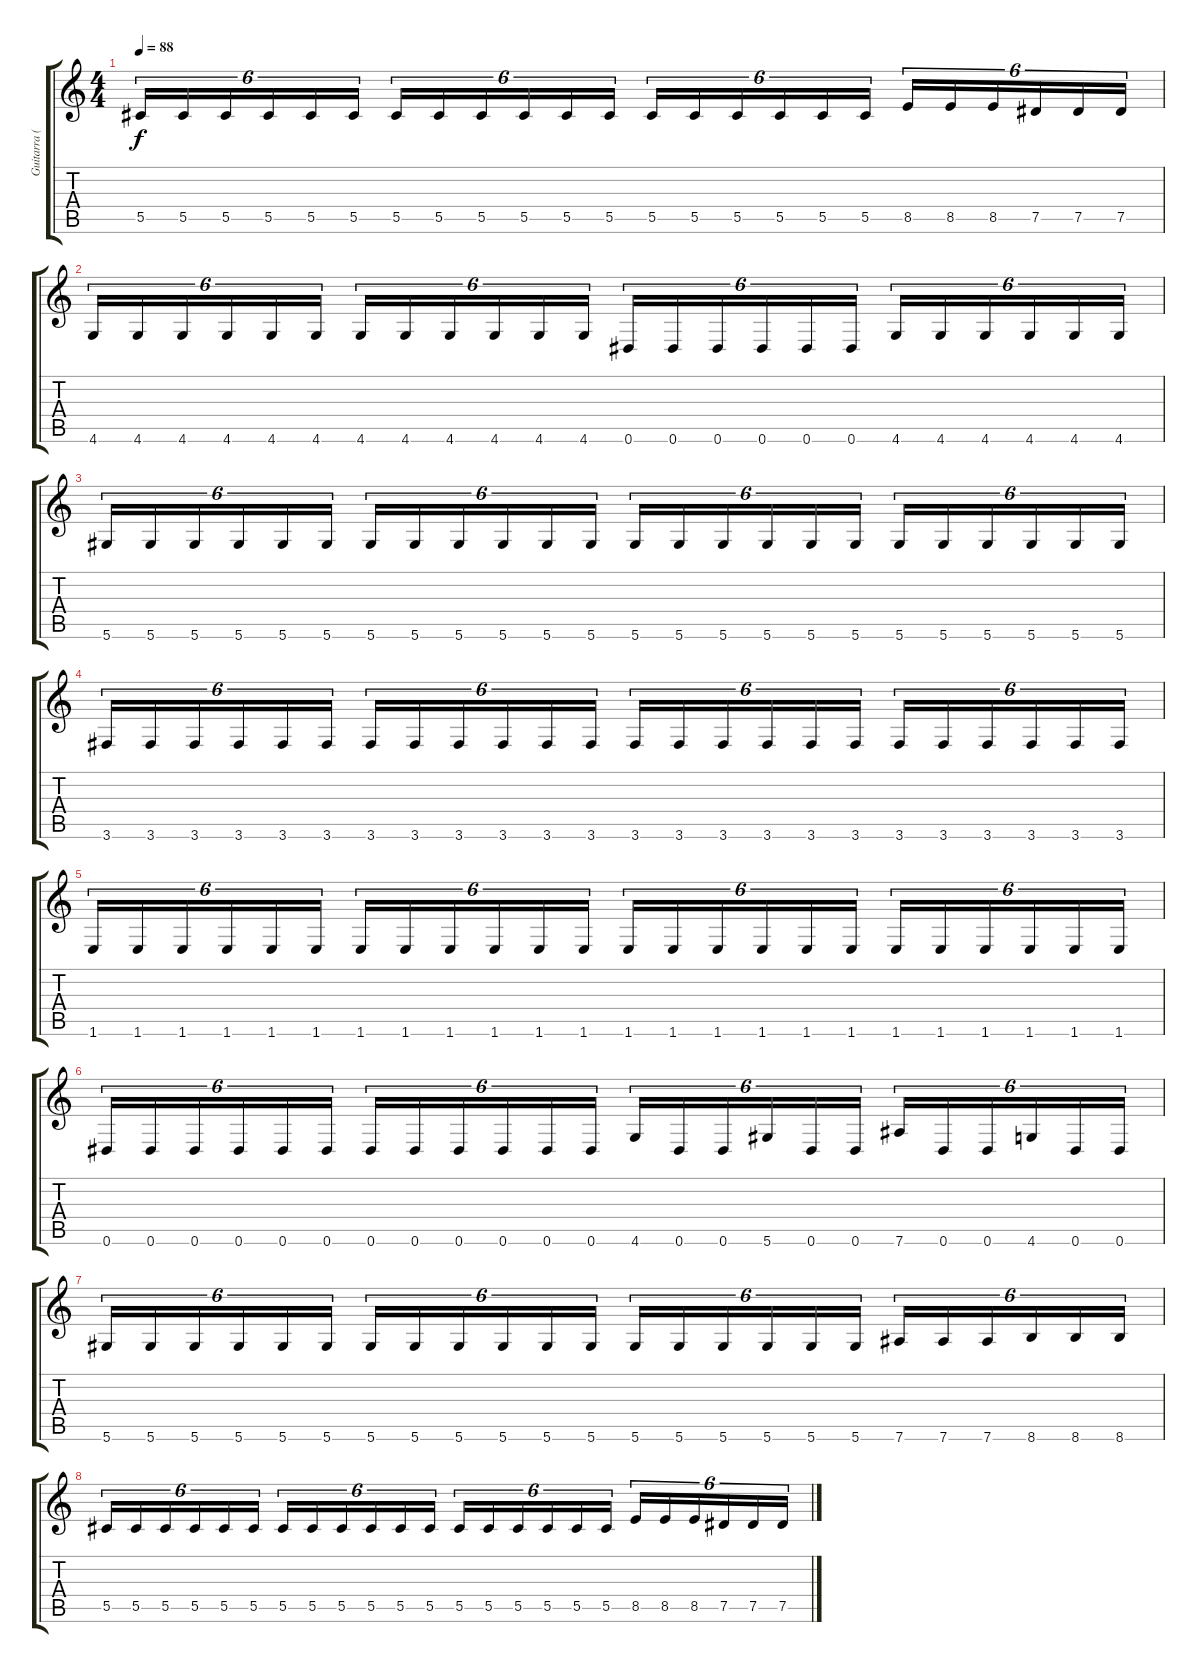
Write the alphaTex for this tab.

\track ("Guitarra (Giardino)" "Guitarra (") {instrument overdrivenguitar}
\staff {score tabs}
\tuning (Eb4 Bb3 Gb3 Db3 Ab2 Eb2) {hide}
\ts (4 4)
\tempo 88
\clef g2
\ks c
5.5.16{tu (6 4) dy f} 5.5.16{tu (6 4)} 5.5.16{tu (6 4)} 5.5.16{tu (6 4)} 5.5.16{tu (6 4)} 5.5.16{tu (6 4)} 5.5.16{tu (6 4)} 5.5.16{tu (6 4)} 5.5.16{tu (6 4)} 5.5.16{tu (6 4)} 5.5.16{tu (6 4)} 5.5.16{tu (6 4)} 5.5.16{tu (6 4)} 5.5.16{tu (6 4)} 5.5.16{tu (6 4)} 5.5.16{tu (6 4)} 5.5.16{tu (6 4)} 5.5.16{tu (6 4)} 8.5.16{tu (6 4)} 8.5.16{tu (6 4)} 8.5.16{tu (6 4)} 7.5.16{tu (6 4)} 7.5.16{tu (6 4)} 7.5.16{tu (6 4)} |
4.6.16{tu (6 4)} 4.6.16{tu (6 4)} 4.6.16{tu (6 4)} 4.6.16{tu (6 4)} 4.6.16{tu (6 4)} 4.6.16{tu (6 4)} 4.6.16{tu (6 4)} 4.6.16{tu (6 4)} 4.6.16{tu (6 4)} 4.6.16{tu (6 4)} 4.6.16{tu (6 4)} 4.6.16{tu (6 4)} 0.6.16{tu (6 4)} 0.6.16{tu (6 4)} 0.6.16{tu (6 4)} 0.6.16{tu (6 4)} 0.6.16{tu (6 4)} 0.6.16{tu (6 4)} 4.6.16{tu (6 4)} 4.6.16{tu (6 4)} 4.6.16{tu (6 4)} 4.6.16{tu (6 4)} 4.6.16{tu (6 4)} 4.6.16{tu (6 4)} |
5.6.16{tu (6 4)} 5.6.16{tu (6 4)} 5.6.16{tu (6 4)} 5.6.16{tu (6 4)} 5.6.16{tu (6 4)} 5.6.16{tu (6 4)} 5.6.16{tu (6 4)} 5.6.16{tu (6 4)} 5.6.16{tu (6 4)} 5.6.16{tu (6 4)} 5.6.16{tu (6 4)} 5.6.16{tu (6 4)} 5.6.16{tu (6 4)} 5.6.16{tu (6 4)} 5.6.16{tu (6 4)} 5.6.16{tu (6 4)} 5.6.16{tu (6 4)} 5.6.16{tu (6 4)} 5.6.16{tu (6 4)} 5.6.16{tu (6 4)} 5.6.16{tu (6 4)} 5.6.16{tu (6 4)} 5.6.16{tu (6 4)} 5.6.16{tu (6 4)} |
3.6.16{tu (6 4)} 3.6.16{tu (6 4)} 3.6.16{tu (6 4)} 3.6.16{tu (6 4)} 3.6.16{tu (6 4)} 3.6.16{tu (6 4)} 3.6.16{tu (6 4)} 3.6.16{tu (6 4)} 3.6.16{tu (6 4)} 3.6.16{tu (6 4)} 3.6.16{tu (6 4)} 3.6.16{tu (6 4)} 3.6.16{tu (6 4)} 3.6.16{tu (6 4)} 3.6.16{tu (6 4)} 3.6.16{tu (6 4)} 3.6.16{tu (6 4)} 3.6.16{tu (6 4)} 3.6.16{tu (6 4)} 3.6.16{tu (6 4)} 3.6.16{tu (6 4)} 3.6.16{tu (6 4)} 3.6.16{tu (6 4)} 3.6.16{tu (6 4)} |
1.6.16{tu (6 4)} 1.6.16{tu (6 4)} 1.6.16{tu (6 4)} 1.6.16{tu (6 4)} 1.6.16{tu (6 4)} 1.6.16{tu (6 4)} 1.6.16{tu (6 4)} 1.6.16{tu (6 4)} 1.6.16{tu (6 4)} 1.6.16{tu (6 4)} 1.6.16{tu (6 4)} 1.6.16{tu (6 4)} 1.6.16{tu (6 4)} 1.6.16{tu (6 4)} 1.6.16{tu (6 4)} 1.6.16{tu (6 4)} 1.6.16{tu (6 4)} 1.6.16{tu (6 4)} 1.6.16{tu (6 4)} 1.6.16{tu (6 4)} 1.6.16{tu (6 4)} 1.6.16{tu (6 4)} 1.6.16{tu (6 4)} 1.6.16{tu (6 4)} |
0.6.16{tu (6 4)} 0.6.16{tu (6 4)} 0.6.16{tu (6 4)} 0.6.16{tu (6 4)} 0.6.16{tu (6 4)} 0.6.16{tu (6 4)} 0.6.16{tu (6 4)} 0.6.16{tu (6 4)} 0.6.16{tu (6 4)} 0.6.16{tu (6 4)} 0.6.16{tu (6 4)} 0.6.16{tu (6 4)} 4.6.16{tu (6 4)} 0.6.16{tu (6 4)} 0.6.16{tu (6 4)} 5.6.16{tu (6 4)} 0.6.16{tu (6 4)} 0.6.16{tu (6 4)} 7.6.16{tu (6 4)} 0.6.16{tu (6 4)} 0.6.16{tu (6 4)} 4.6.16{tu (6 4)} 0.6.16{tu (6 4)} 0.6.16{tu (6 4)} |
5.6.16{tu (6 4)} 5.6.16{tu (6 4)} 5.6.16{tu (6 4)} 5.6.16{tu (6 4)} 5.6.16{tu (6 4)} 5.6.16{tu (6 4)} 5.6.16{tu (6 4)} 5.6.16{tu (6 4)} 5.6.16{tu (6 4)} 5.6.16{tu (6 4)} 5.6.16{tu (6 4)} 5.6.16{tu (6 4)} 5.6.16{tu (6 4)} 5.6.16{tu (6 4)} 5.6.16{tu (6 4)} 5.6.16{tu (6 4)} 5.6.16{tu (6 4)} 5.6.16{tu (6 4)} 7.6.16{tu (6 4)} 7.6.16{tu (6 4)} 7.6.16{tu (6 4)} 8.6.16{tu (6 4)} 8.6.16{tu (6 4)} 8.6.16{tu (6 4)} |
5.5.16{tu (6 4)} 5.5.16{tu (6 4)} 5.5.16{tu (6 4)} 5.5.16{tu (6 4)} 5.5.16{tu (6 4)} 5.5.16{tu (6 4)} 5.5.16{tu (6 4)} 5.5.16{tu (6 4)} 5.5.16{tu (6 4)} 5.5.16{tu (6 4)} 5.5.16{tu (6 4)} 5.5.16{tu (6 4)} 5.5.16{tu (6 4)} 5.5.16{tu (6 4)} 5.5.16{tu (6 4)} 5.5.16{tu (6 4)} 5.5.16{tu (6 4)} 5.5.16{tu (6 4)} 8.5.16{tu (6 4)} 8.5.16{tu (6 4)} 8.5.16{tu (6 4)} 7.5.16{tu (6 4)} 7.5.16{tu (6 4)} 7.5.16{tu (6 4)}
